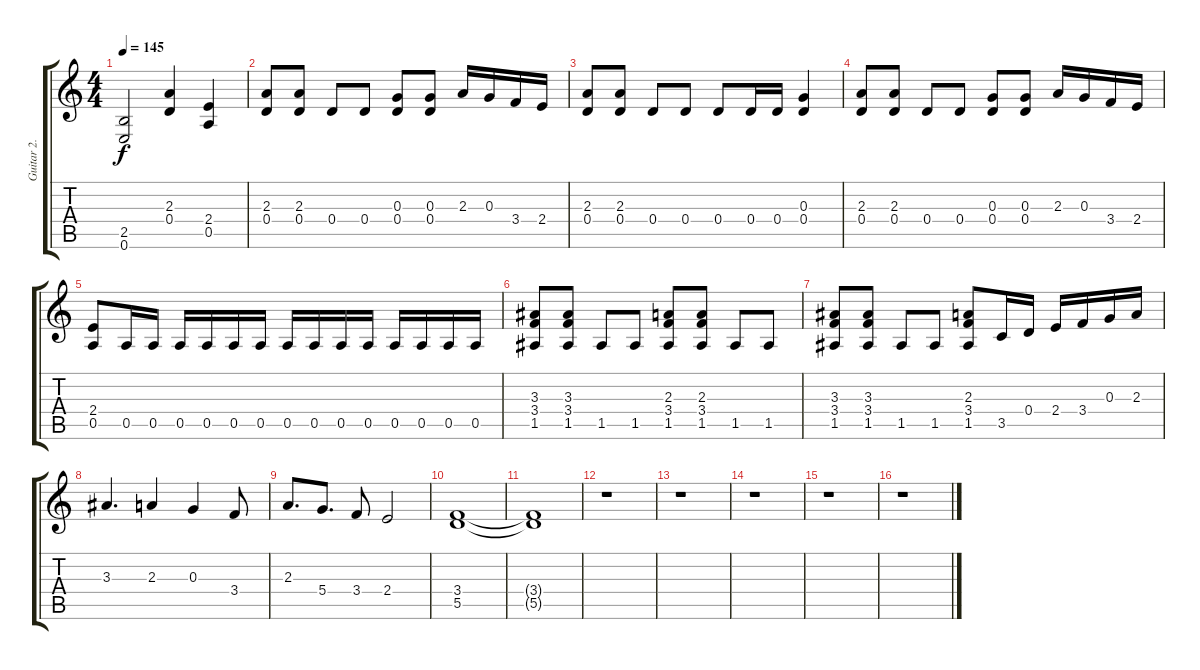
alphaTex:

\track ("Guitar 2." "Guitar 2.") {instrument overdrivenguitar}
\staff {score tabs}
\tuning (E4 B3 G3 D3 A2 E2) {hide}
\ts (4 4)
\tempo 145
\clef g2
\ks c
(2.5 0.6).2{dy f} (2.3 0.4).4 (2.4 0.5).4 |
(2.3 0.4).8 (2.3 0.4).8 0.4.8 0.4.8 (0.3 0.4).8 (0.3 0.4).8 2.3.16 0.3.16 3.4.16 2.4.16 |
(2.3 0.4).8 (2.3 0.4).8 0.4.8 0.4.8 0.4.8 0.4.16 0.4.16 (0.3 0.4).4 |
(2.3 0.4).8 (2.3 0.4).8 0.4.8 0.4.8 (0.3 0.4).8 (0.3 0.4).8 2.3.16 0.3.16 3.4.16 2.4.16 |
(2.4 0.5).8 0.5.16 0.5.16 0.5.16 0.5.16 0.5.16 0.5.16 0.5.16 0.5.16 0.5.16 0.5.16 0.5.16 0.5.16 0.5.16 0.5.16 |
(3.3 3.4 1.5).8 (3.3 3.4 1.5).8 1.5.8 1.5.8 (2.3 3.4 1.5).8 (2.3 3.4 1.5).8 1.5.8 1.5.8 |
(3.3 3.4 1.5).8 (3.3 3.4 1.5).8 1.5.8 1.5.8 (2.3 3.4 1.5).8 3.5.16 0.4.16 2.4.16 3.4.16 0.3.16 2.3.16 |
3.3.4{d} 2.3.4 0.3.4 3.4.8 |
2.3.8{d} 5.4.8{d} 3.4.8 2.4.2 |
(3.4 5.5).1 |
(3.4{t} 5.5{t}).1 |
r.1 |
r.1 |
r.1 |
r.1 |
r.1
